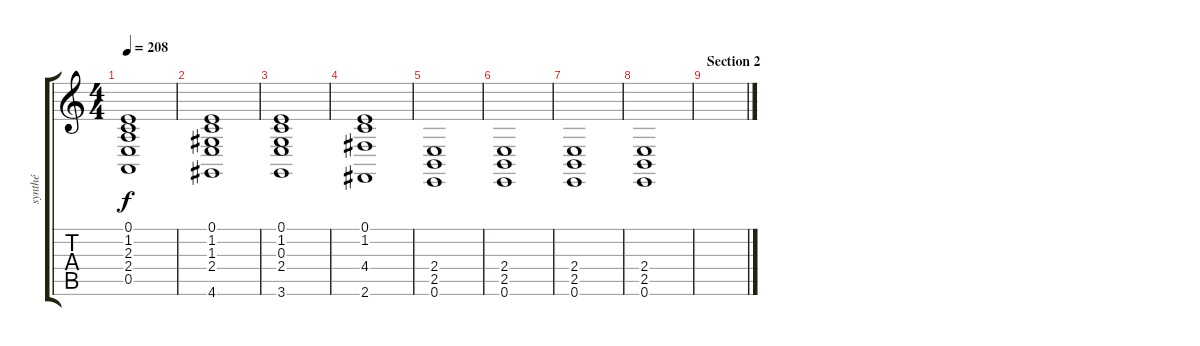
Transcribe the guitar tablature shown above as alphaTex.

\track ("synthé" "synthé") {instrument drawbarorgan}
\staff {score tabs}
\tuning (E4 B3 G3 D3 A2 E2) {hide}
\ts (4 4)
\tempo 208
\clef g2
\ks c
(0.1 1.2 2.3 2.4 0.5).1{dy f instrument drawbarorgan} |
(0.1 1.2 1.3 2.4 4.6).1 |
(0.1 1.2 0.3 2.4 3.6).1 |
(0.1 1.2 4.4 2.6).1 |
(2.4 2.5 0.6).1 |
(2.4 2.5 0.6).1 |
(2.4 2.5 0.6).1 |
(2.4 2.5 0.6).1 |
\section ("" "Section 2")
